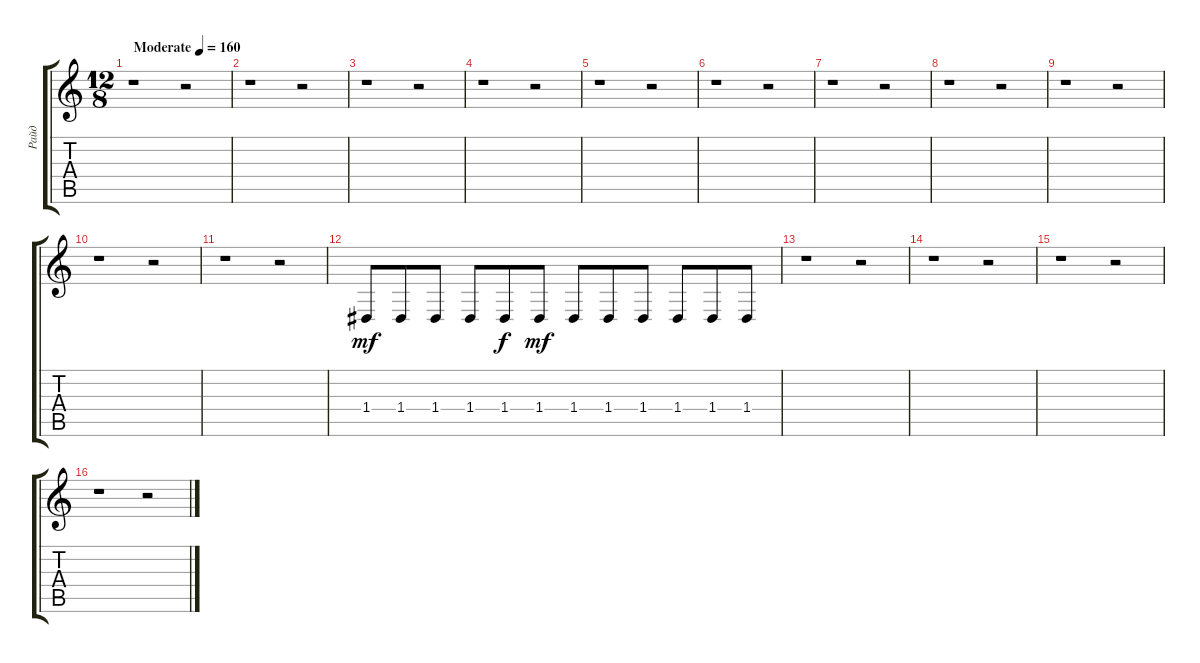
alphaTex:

\track ("Райд" "Райд") {instrument acousticgrandpiano}
\staff {score tabs}
\tuning (E4 B3 G3 D3 A2 E2) {hide}
\ts (12 8)
\tempo (160 "Moderate")
\clef g2
\ks c
r.1{dy mf instrument acousticgrandpiano} r.2 |
r.1 r.2 |
r.1 r.2 |
r.1 r.2 |
r.1 r.2 |
r.1 r.2 |
r.1 r.2 |
r.1 r.2 |
r.1 r.2 |
r.1 r.2 |
r.1 r.2 |
1.4.8 1.4.8 1.4.8 1.4.8 1.4.8{dy f} 1.4.8{dy mf} 1.4.8 1.4.8 1.4.8 1.4.8 1.4.8 1.4.8 |
r.1 r.2 |
r.1 r.2 |
r.1 r.2 |
r.1 r.2
